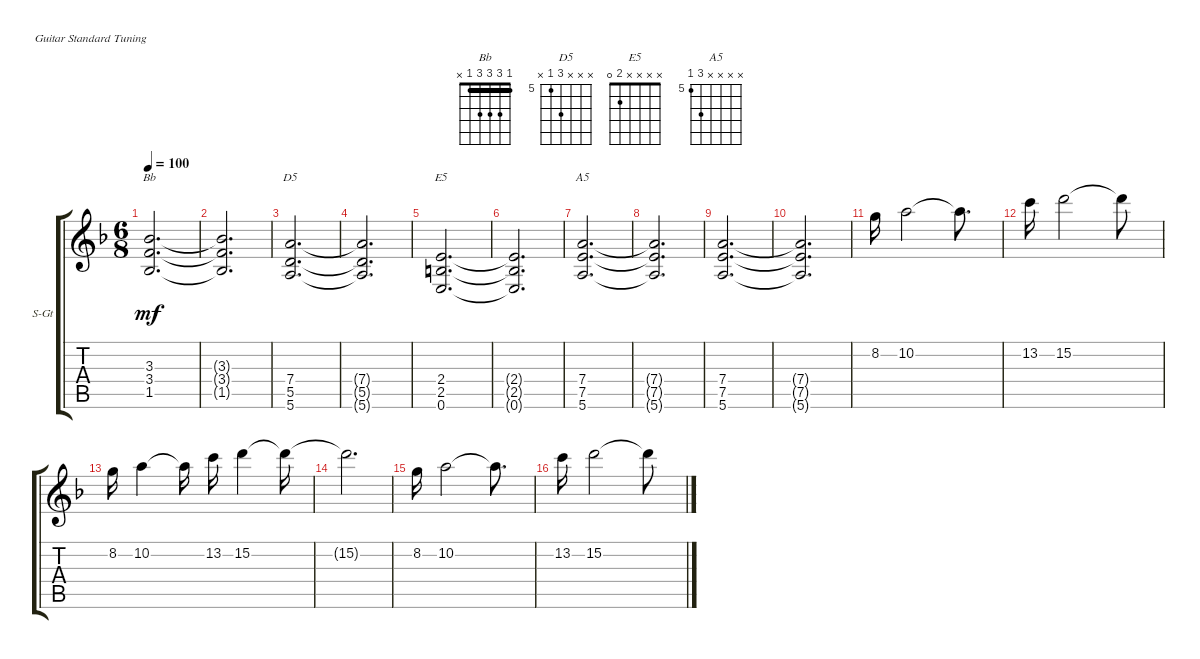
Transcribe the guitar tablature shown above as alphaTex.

\defaultSystemsLayout 4
\bracketExtendMode groupsimilarinstruments
\firstSystemTrackNameOrientation horizontal
\otherSystemsTrackNameOrientation horizontal
\track ("Electrica" "S-Gt") {instrument overdrivenguitar}
\staff {score tabs}
\tuning (E4 B3 G3 D3 A2 E2)
\chord ("Bb" 1 3 3 3 1 x) {barre 1}
\chord ("D5" x x x 7 5 x) {firstfret 5}
\chord ("E5" x x x x 2 0)
\chord ("A5" x x x x 7 5) {firstfret 5}
\ts (6 8)
\tempo 100
\clef g2
\ks dminor
(1.5 3.4 3.3).2{d ch "Bb" dy mf} |
(1.5{t} 3.4{t} 3.3{t}).2{d} |
(5.5 7.4 5.6).2{d ch "D5"} |
(5.5{t} 7.4{t} 5.6{t}).2{d} |
(0.6 2.5 2.4).2{d ch "E5"} |
(0.6{t} 2.5{t} 2.4{t}).2{d} |
(5.6 7.5 7.4).2{d ch "A5"} |
(5.6{t} 7.5{t} 7.4{t}).2{d} |
(5.6 7.5 7.4).2{d} |
(5.6{t} 7.5{t} 7.4{t}).2{d} |
8.2.16 10.2.2 10.2{t}.8{d} |
13.2.16 15.2.2 15.2{t}.8 |
8.2.16 10.2.4 10.2{t}.16 13.2.16 15.2.4 15.2{t}.16 |
15.2{t}.2{d} |
8.2.16 10.2.2 10.2{t}.8{d} |
13.2.16 15.2.2 15.2{t}.8
